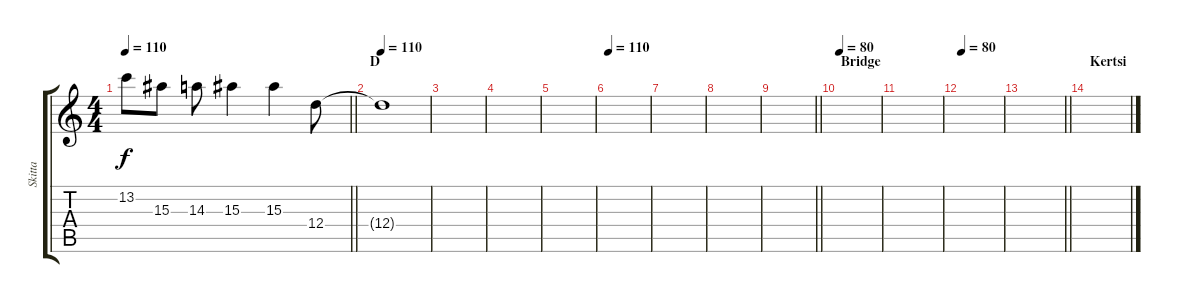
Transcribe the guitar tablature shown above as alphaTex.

\track ("Skitta" "Skitta") {instrument overdrivenguitar}
\staff {score tabs}
\tuning (E4 B3 G3 D3 A2 E2) {hide}
\ts (4 4)
\tempo 110
\clef g2
\barLineRight lightlight
\ks c
13.2.8{dy f} 15.3.8 14.3.8 15.3.4 15.3.4 12.4.8 |
\section ("" "D")
\tempo 110
12.4{t}.1 |
|
|
|
\tempo 110
|
|
|
\barLineRight lightlight
|
\section ("" "Bridge")
\tempo 80
|
|
\tempo 80
|
\barLineRight lightlight
|
\section ("" "Kertsi")
